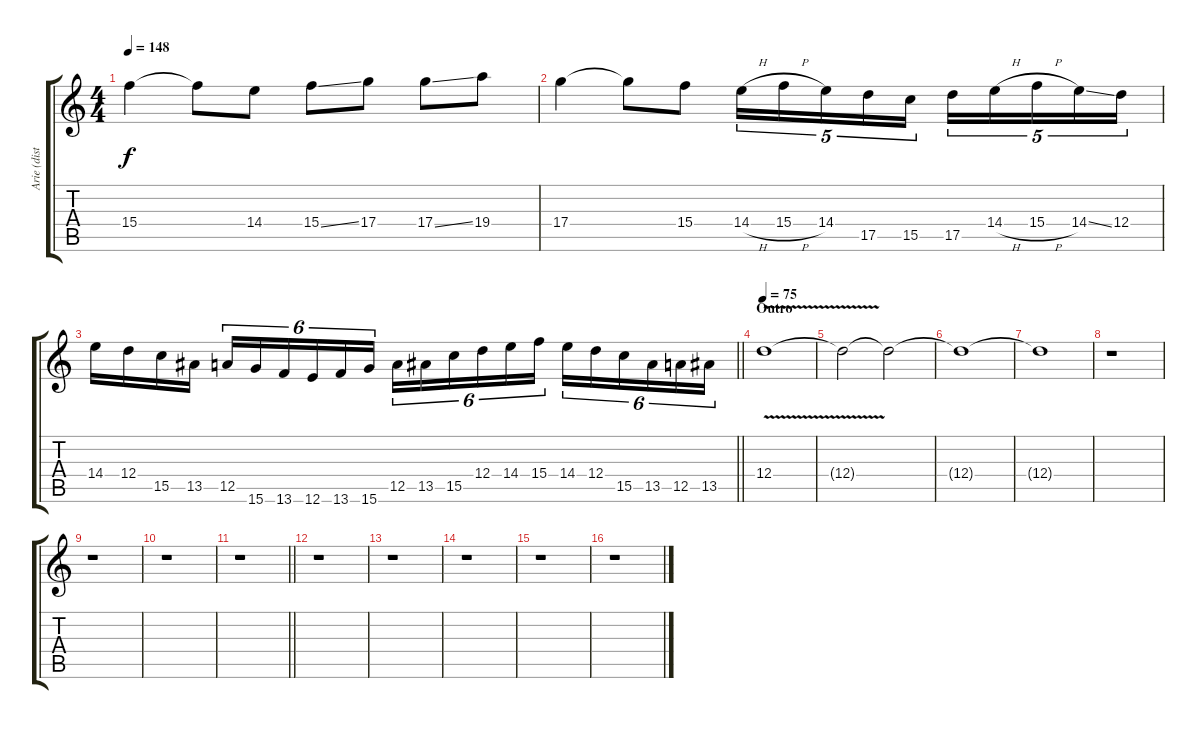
\track ("Arie (distortion)" "Arie (dist") {instrument distortionguitar}
\staff {score tabs}
\tuning (E4 B3 G3 D3 A2 E2) {hide}
\ts (4 4)
\tempo 148
\clef g2
\ks c
15.4{t}.4{dy f} 15.4{t}.8 14.4.8 15.4{ss}.8 17.4.8 17.4{ss}.8 19.4.8 |
17.4.4 17.4{t}.8 15.4.8 14.4{h}.16{tu (5 4)} 15.4{h}.16{tu (5 4)} 14.4.16{tu (5 4)} 17.5.16{tu (5 4)} 15.5.16{tu (5 4)} 17.5.16{tu (5 4)} 14.4{h}.16{tu (5 4)} 15.4{h}.16{tu (5 4)} 14.4{ss}.16{tu (5 4)} 12.4.16{tu (5 4)} |
\barLineRight lightlight
14.4.16 12.4.16 15.5.16 13.5.16 12.5.16{tu (6 4)} 15.6.16{tu (6 4)} 13.6.16{tu (6 4)} 12.6.16{tu (6 4)} 13.6.16{tu (6 4)} 15.6.16{tu (6 4)} 12.5.16{tu (6 4)} 13.5.16{tu (6 4)} 15.5.16{tu (6 4)} 12.4.16{tu (6 4)} 14.4.16{tu (6 4)} 15.4.16{tu (6 4)} 14.4.16{tu (6 4)} 12.4.16{tu (6 4)} 15.5.16{tu (6 4)} 13.5.16{tu (6 4)} 12.5.16{tu (6 4)} 13.5.16{tu (6 4)} |
\section ("" "Outro")
\tempo 75
12.4{v}.1{volume 7} |
12.4{t}.2 12.4{t}.2{volume 3} |
12.4{t}.1 |
12.4{t}.1 |
r.1 |
r.1 |
r.1 |
\barLineRight lightlight
r.1 |
r.1 |
r.1 |
r.1 |
r.1 |
r.1
